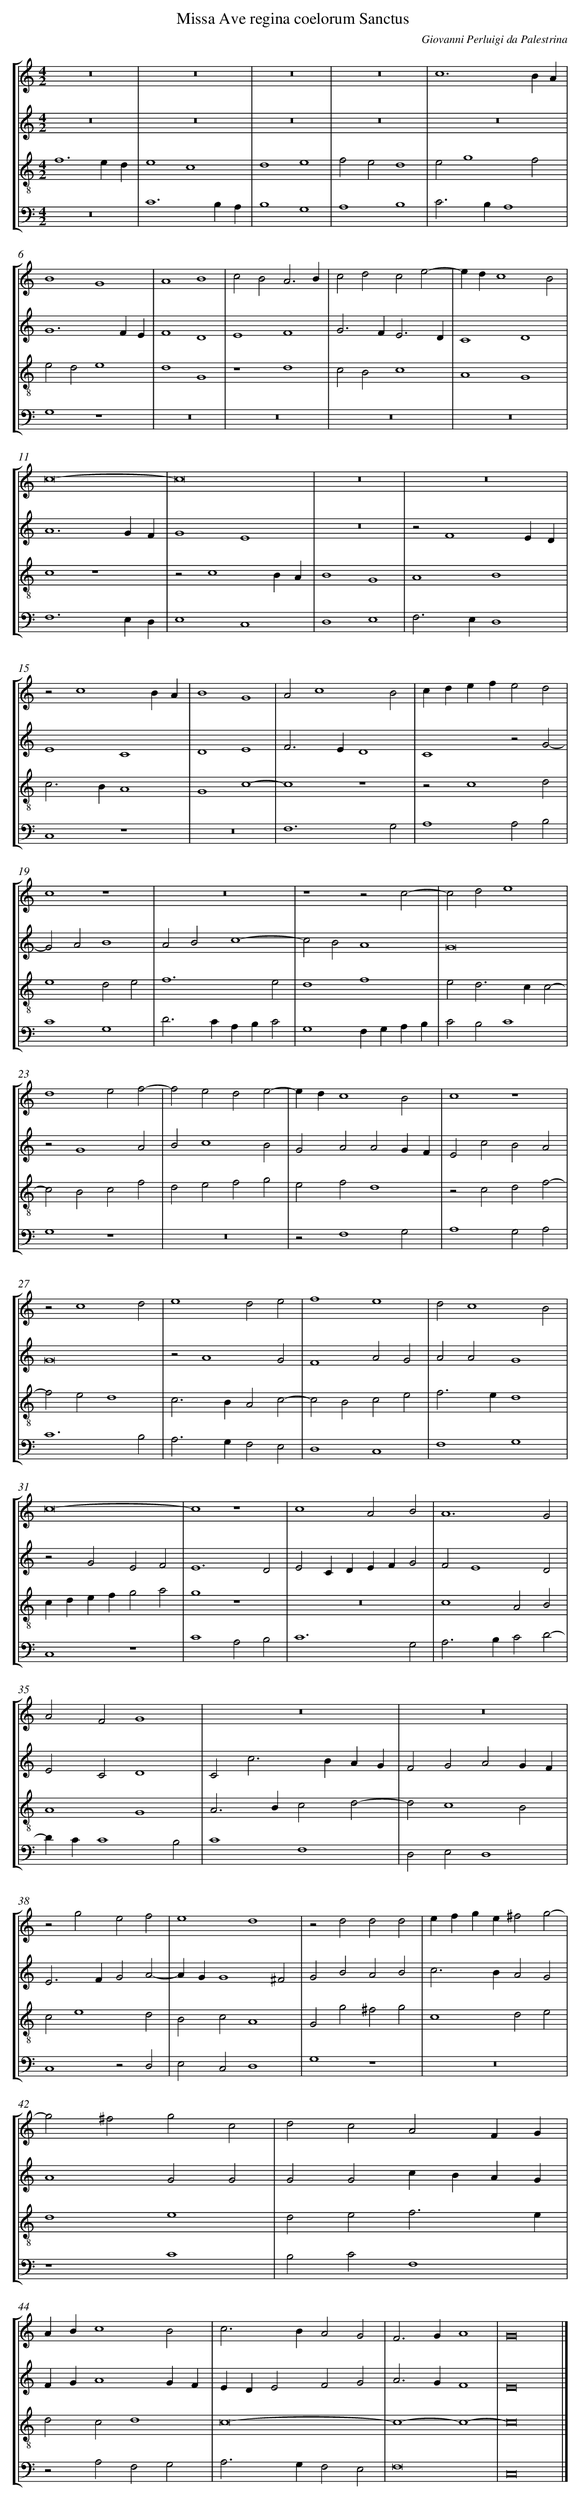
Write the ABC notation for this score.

X:1
T: Missa Ave regina coelorum Sanctus
C: Giovanni Perluigi da Palestrina
L: 1/4
M: 4/2
%%staves [1 2 3 4]
V: 1 clef=treble
V: 2 clef=treble
V: 3 clef=treble-8
V: 4 clef=bass
K: C
[V:1] z8 |
[V:2] z8 |
[V:3] f6ed |
[V:4] z8 |
[V:1] z8 |
[V:2] z8 |
[V:3] e4c4 |
[V:4] C6B,A, |
[V:1] z8 |
[V:2] z8 |
[V:3] d4e4 |
[V:4] B,4G,4 |
[V:1] z8 |
[V:2] z8 |
[V:3] f2e2d4 |
[V:4] A,4B,4 |
[V:1] c6BA |
[V:2] z8 |
[V:3] e2g4f2 |
[V:4] C2>B,2A,4 |
[V:1] B4G4 |
[V:2] G6FE |
[V:3] e2d2e4 |
[V:4] G,4z4 |
[V:1] A4B4 |
[V:2] F4D4 |
[V:3] d4G4 |
[V:4] z8 |
[V:1] c2B2A3B |
[V:2] E4F4 |
[V:3] z4d4 |
[V:4] z8 |
[V:1] c2d2c2e2- |
[V:2] G2>F2E3D |
[V:3] c2B2c4 |
[V:4] z8 |
[V:1] edc4B2 |
[V:2] C4D4 |
[V:3] A4G4 |
[V:4] z8 |
[V:1] c8- |
[V:2] A6GF |
[V:3] c4z4 |
[V:4] F,6E,D, |
[V:1] c8 |
[V:2] G4E4 |
[V:3] z2c4BA |
[V:4] E,4C,4 |
[V:1] z8 |
[V:2] z8 |
[V:3] B4G4 |
[V:4] D,4E,4 |
[V:1] z8 |
[V:2] z2F4ED |
[V:3] A4B4 |
[V:4] F,2>E,2D,4 |
[V:1] z2c4BA |
[V:2] E4C4 |
[V:3] c2>B2A4 |
[V:4] C,4z4 |
[V:1] B4G4 |
[V:2] D4E4 |
[V:3] G4c4- |
[V:4] z8 |
[V:1] A2c4B2 |
[V:2] F2>E2D4 |
[V:3] c4z4 |
[V:4] F,6G,2 |
[V:1] cdefe2d2 |
[V:2] C4z2G2- |
[V:3] z2c4d2 |
[V:4] A,4A,2B,2 |
[V:1] c4z4 |
[V:2] G2A2B4 |
[V:3] e4d2e2 |
[V:4] C4G,4 |
[V:1] z8 |
[V:2] A2B2c4- |
[V:3] f6e2 |
[V:4] D2>C2A,B,C2 |
[V:1] z4z2c2- |
[V:2] c2B2A4 |
[V:3] d4f4 |
[V:4] G,4F,G,A,B, |
[V:1] c2d2e4 |
[V:2] G8 |
[V:3] e2d2>c2c2- |
[V:4] C2B,2C4 |
[V:1] d4e2f2- |
[V:2] z2G4A2 |
[V:3] c2B2c2f2 |
[V:4] G,4z4 |
[V:1] f2e2d2e2- |
[V:2] B2c4B2 |
[V:3] d2e2f2g2 |
[V:4] z8 |
[V:1] edc4B2 |
[V:2] G2A2A2GF |
[V:3] e2f2d4 |
[V:4] z2F,4G,2 |
[V:1] c4z4 |
[V:2] E2c2B2A2 |
[V:3] z2c2d2f2- |
[V:4] A,4G,2A,2 |
[V:1] z2c4d2 |
[V:2] G8 |
[V:3] f2e2d4 |
[V:4] C6B,2 |
[V:1] e4d2e2 |
[V:2] z2A4G2 |
[V:3] c2>B2A2c2- |
[V:4] A,2>G,2F,2E,2 |
[V:1] f4e4 |
[V:2] F4A2G2 |
[V:3] c2B2c2e2 |
[V:4] D,4C,4 |
[V:1] d2c4B2 |
[V:2] A2A2G4 |
[V:3] f2>e2d4 |
[V:4] F,4G,4 |
[V:1] c8- |
[V:2] z2G2E2F2 |
[V:3] cdefg2a2 |
[V:4] C,4z4 |
[V:1] c4z4 |
[V:2] E6D2 |
[V:3] g4z4 |
[V:4] C4A,2B,2 |
[V:1] c4A2B2 |
[V:2] E2CDEFG2 |
[V:3] z8 |
[V:4] C6G,2 |
[V:1] A6G2 |
[V:2] F2E4D2 |
[V:3] c4A2B2 |
[V:4] A,2>B,2C2D2- |
[V:1] A2F2G4 |
[V:2] E2C2D4 |
[V:3] A4G4 |
[V:4] DCC4B,2 |
[V:1] z8 |
[V:2] C2c2>B2AG |
[V:3] A2>B2c2d2- |
[V:4] C4F,4 |
[V:1] z8 |
[V:2] F2G2A2GF |
[V:3] d2c4B2 |
[V:4] D,2E,2D,4 |
[V:1] z2g2e2f2 |
[V:2] E2>F2G2A2- |
[V:3] c2e4d2 |
[V:4] C,4z2D,2 |
[V:1] e4d4 |
[V:2] AGG4^F2 |
[V:3] B2c2A4 |
[V:4] E,2C,2D,4 |
[V:1] z2d2d2d2 |
[V:2] G2B2A2B2 |
[V:3] G2g2^f2g2 |
[V:4] G,4z4 |
[V:1] efge^f2g2- |
[V:2] c2>B2A2G2 |
[V:3] c4d2e2 |
[V:4] z8 |
[V:1] g2^f2g2c2 |
[V:2] A4G2G2 |
[V:3] d4e4 |
[V:4] z4C4 |
[V:1] d2c2A2FG |
[V:2] G2G2cBAG |
[V:3] d2e2f3e |
[V:4] B,2C2F,4 |
[V:1] ABc4B2 |
[V:2] FGA4GF |
[V:3] d2c2d4 |
[V:4] z2A,2F,2G,2 |
[V:1] c2>B2A2G2 |
[V:2] EDE2F2G2 |
[V:3] c8- |
[V:4] A,2>G,2F,2E,2 |
[V:1] F2>G2A4 |
[V:2] A2>G2F4 |
[V:3] c4-c4- |
[V:4] F,8 |
[V:1] G8 |]
[V:2] E8 |]
[V:3] c8 |]
[V:4] C,8 |]
